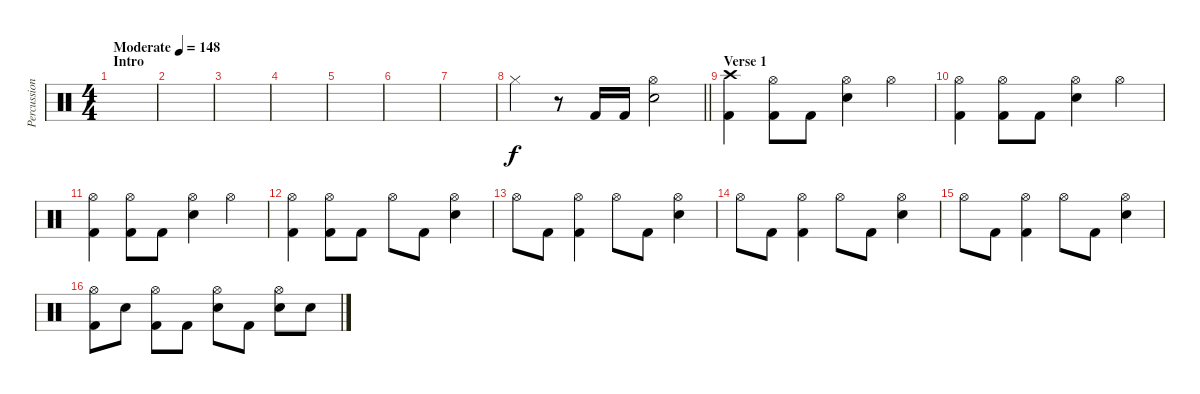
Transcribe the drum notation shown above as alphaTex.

\track ("Percussion" "Percussion") {instrument percussion}
\staff {score}
\articulation defaults
\ts (4 4)
\section ("" "Intro")
\tempo (148 "Moderate")
\clef neutral
\ks c
|
|
|
|
|
|
|
\barLineRight lightlight "Hi-Hat (closed)".4
r.8 "Kick (hit) 2".16 "Kick (hit) 2".16 ("Hi-Hat (open)" "Electric Snare (hit)").2 |
\section ("" "Verse 1")
("Crash high (hit)" "Kick (hit) 2").4 ("Hi-Hat (open)" "Kick (hit) 2").8 "Kick (hit) 2".8 ("Hi-Hat (open)" "Electric Snare (hit)").4 "Hi-Hat (open)".4 |
("Hi-Hat (open)" "Kick (hit) 2").4 ("Hi-Hat (open)" "Kick (hit) 2").8 "Kick (hit) 2".8 ("Hi-Hat (open)" "Electric Snare (hit)").4 "Hi-Hat (open)".4 |
("Hi-Hat (open)" "Kick (hit) 2").4 ("Hi-Hat (open)" "Kick (hit) 2").8 "Kick (hit) 2".8 ("Hi-Hat (open)" "Electric Snare (hit)").4 "Hi-Hat (open)".4 |
("Hi-Hat (open)" "Kick (hit) 2").4 ("Hi-Hat (open)" "Kick (hit) 2").8 "Kick (hit) 2".8 "Hi-Hat (open)".8 "Kick (hit) 2".8 ("Hi-Hat (open)" "Electric Snare (hit)").4 |
"Hi-Hat (open)".8 "Kick (hit) 2".8 ("Hi-Hat (open)" "Kick (hit) 2").4 "Hi-Hat (open)".8 "Kick (hit) 2".8 ("Hi-Hat (open)" "Electric Snare (hit)").4 |
"Hi-Hat (open)".8 "Kick (hit) 2".8 ("Hi-Hat (open)" "Kick (hit) 2").4 "Hi-Hat (open)".8 "Kick (hit) 2".8 ("Hi-Hat (open)" "Electric Snare (hit)").4 |
"Hi-Hat (open)".8 "Kick (hit) 2".8 ("Hi-Hat (open)" "Kick (hit) 2").4 "Hi-Hat (open)".8 "Kick (hit) 2".8 ("Hi-Hat (open)" "Electric Snare (hit)").4 |
("Hi-Hat (open)" "Kick (hit) 2").8 "Electric Snare (hit)".8 ("Hi-Hat (open)" "Kick (hit) 2").8 "Kick (hit) 2".8 ("Hi-Hat (open)" "Electric Snare (hit)").8 "Kick (hit) 2".8 ("Hi-Hat (open)" "Electric Snare (hit)").8 "Electric Snare (hit)".8
